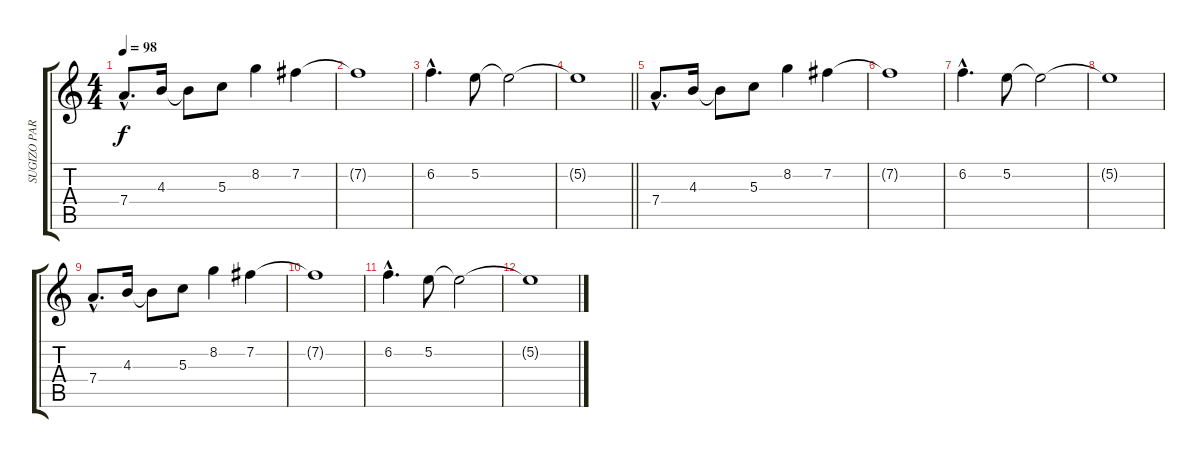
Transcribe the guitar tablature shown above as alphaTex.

\track ("SUGIZO PART 2" "SUGIZO PAR") {instrument distortionguitar}
\staff {score tabs}
\tuning (E4 B3 G3 D3 A2 E2) {hide}
\ts (4 4)
\tempo 98
\clef g2
\ks c
7.4{hac}.8{d dy f} 4.3.16 4.3{t}.8 5.3.8 8.2.4 7.2.4 |
7.2{t}.1 |
6.2{hac}.4{d} 5.2.8 5.2{t}.2 |
\barLineRight lightlight
5.2{t}.1 |
7.4{hac}.8{d} 4.3.16 4.3{t}.8 5.3.8 8.2.4 7.2.4 |
7.2{t}.1 |
6.2{hac}.4{d} 5.2.8 5.2{t}.2 |
5.2{t}.1 |
7.4{hac}.8{d} 4.3.16 4.3{t}.8 5.3.8 8.2.4 7.2.4 |
7.2{t}.1 |
6.2{hac}.4{d} 5.2.8 5.2{t}.2 |
5.2{t}.1
